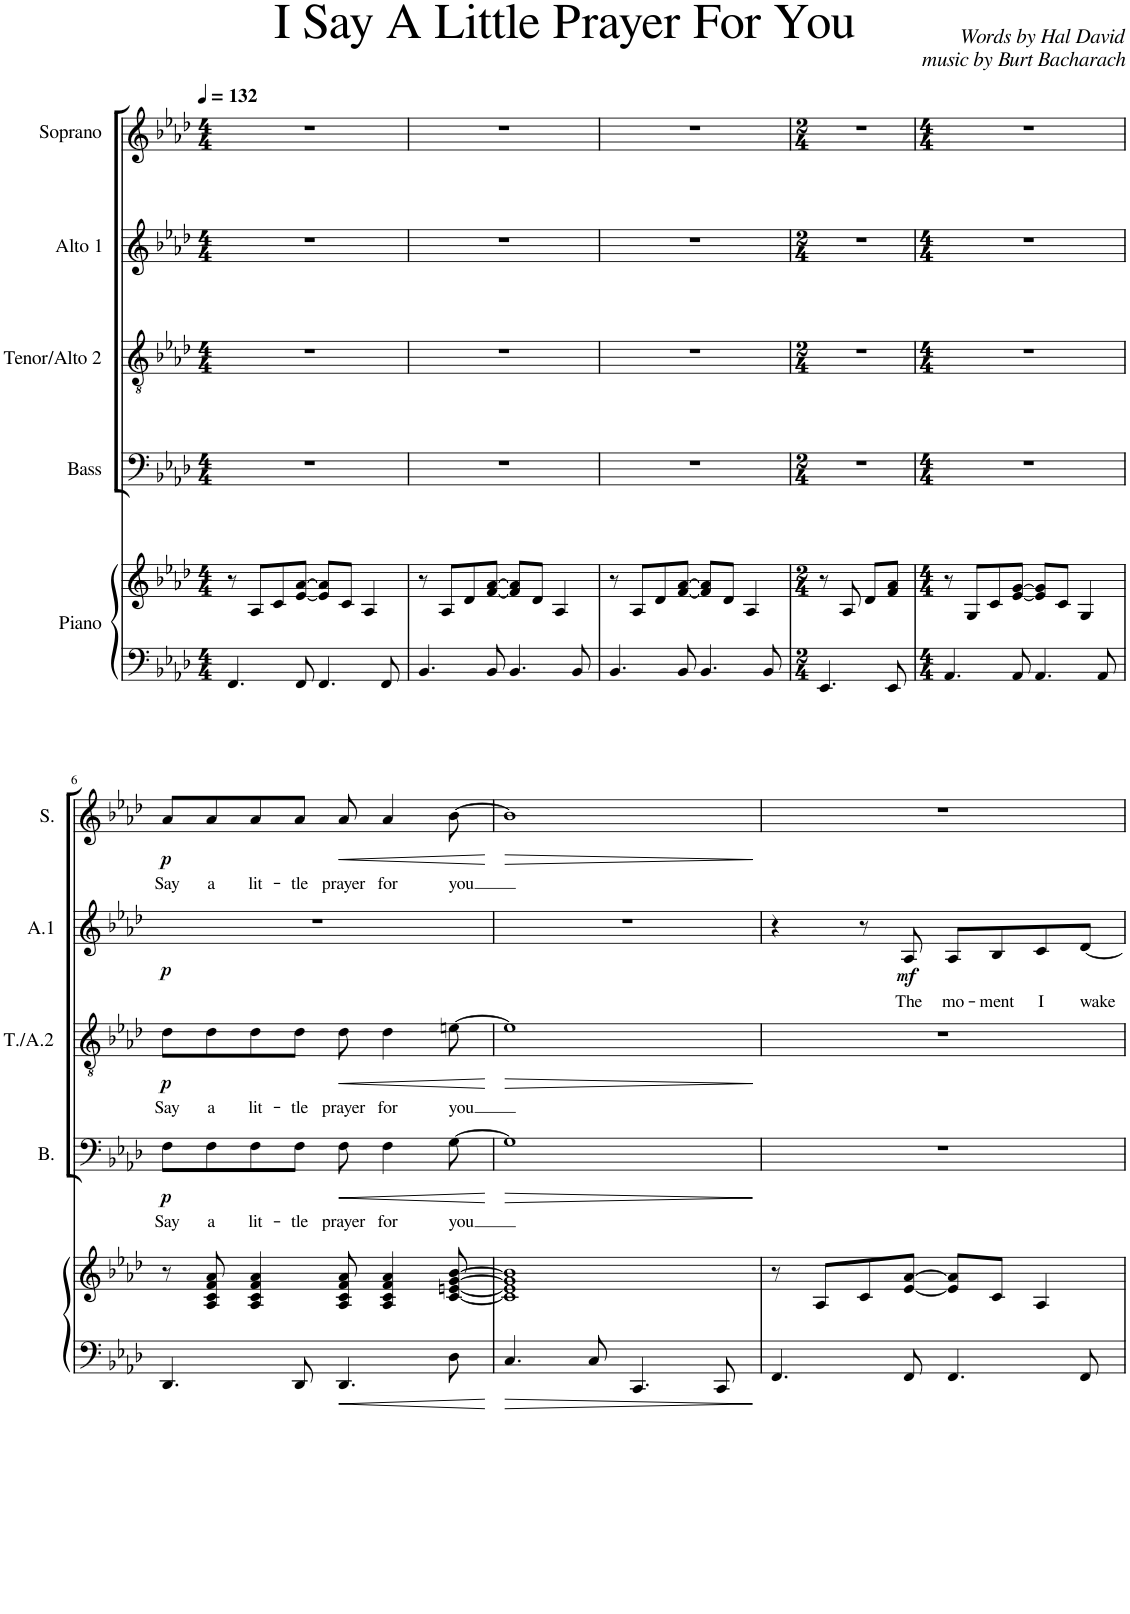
**kern	**kern	**kern	**text	**dynam	**kern	**text	**dynam	**kern	**text	**dynam	**kern	**text	**dynam
*part5	*part5	*part4	*part4	*part4	*part3	*part3	*part3	*part2	*part2	*part2	*part1	*part1	*part1
*staff6	*staff5	*staff4	*staff4	*staff4	*staff3	*staff3	*staff3	*staff2	*staff2	*staff2	*staff1	*staff1	*staff1
*I"Piano	*	*I"Bass	*	*	*I"Tenor/Alto 2	*	*	*I"Alto 1	*	*	*I"Soprano	*	*
*I'Pno	*	*I'B.	*	*	*I'T./A.2	*	*	*I'A.1	*	*	*I'S.	*	*
*clefF4	*clefG2	*clefF4	*	*	*clefGv2	*	*	*clefG2	*	*	*clefG2	*	*
*k[b-e-a-d-]	*k[b-e-a-d-]	*k[b-e-a-d-]	*	*	*k[b-e-a-d-]	*	*	*k[b-e-a-d-]	*	*	*k[b-e-a-d-]	*	*
*M4/4	*M4/4	*M4/4	*	*	*M4/4	*	*	*M4/4	*	*	*M4/4	*	*
*MM132	*MM132	*MM132	*	*	*MM132	*	*	*MM132	*	*	*MM132	*	*
=1	=1	=1	=1	=1	=1	=1	=1	=1	=1	=1	=1	=1	=1
4.FF/	8r	1r	.	.	1r	.	.	1r	.	.	1r	.	.
.	8A-/L	.	.	.	.	.	.	.	.	.	.	.	.
.	8c/	.	.	.	.	.	.	.	.	.	.	.	.
8FF/	[8e-/ [8a-/J	.	.	.	.	.	.	.	.	.	.	.	.
4.FF/	8e-/] 8a-/]L	.	.	.	.	.	.	.	.	.	.	.	.
.	8c/J	.	.	.	.	.	.	.	.	.	.	.	.
.	4A-/	.	.	.	.	.	.	.	.	.	.	.	.
8FF/	.	.	.	.	.	.	.	.	.	.	.	.	.
=2	=2	=2	=2	=2	=2	=2	=2	=2	=2	=2	=2	=2	=2
4.BB-/	8r	1r	.	.	1r	.	.	1r	.	.	1r	.	.
.	8A-/L	.	.	.	.	.	.	.	.	.	.	.	.
.	8d-/	.	.	.	.	.	.	.	.	.	.	.	.
8BB-/	[8f/ [8a-/J	.	.	.	.	.	.	.	.	.	.	.	.
4.BB-/	8f/] 8a-/]L	.	.	.	.	.	.	.	.	.	.	.	.
.	8d-/J	.	.	.	.	.	.	.	.	.	.	.	.
.	4A-/	.	.	.	.	.	.	.	.	.	.	.	.
8BB-/	.	.	.	.	.	.	.	.	.	.	.	.	.
=3	=3	=3	=3	=3	=3	=3	=3	=3	=3	=3	=3	=3	=3
4.BB-/	8r	1r	.	.	1r	.	.	1r	.	.	1r	.	.
.	8A-/L	.	.	.	.	.	.	.	.	.	.	.	.
.	8d-/	.	.	.	.	.	.	.	.	.	.	.	.
8BB-/	[8f/ [8a-/J	.	.	.	.	.	.	.	.	.	.	.	.
4.BB-/	8f/] 8a-/]L	.	.	.	.	.	.	.	.	.	.	.	.
.	8d-/J	.	.	.	.	.	.	.	.	.	.	.	.
.	4A-/	.	.	.	.	.	.	.	.	.	.	.	.
8BB-/	.	.	.	.	.	.	.	.	.	.	.	.	.
=4	=4	=4	=4	=4	=4	=4	=4	=4	=4	=4	=4	=4	=4
*M2/4	*M2/4	*M2/4	*	*	*M2/4	*	*	*M2/4	*	*	*M2/4	*	*
4.EE-/	8r	2r	.	.	2r	.	.	2r	.	.	2r	.	.
.	8A-/	.	.	.	.	.	.	.	.	.	.	.	.
.	8d-/L	.	.	.	.	.	.	.	.	.	.	.	.
8EE-/	8f/ 8a-/J	.	.	.	.	.	.	.	.	.	.	.	.
=5	=5	=5	=5	=5	=5	=5	=5	=5	=5	=5	=5	=5	=5
*M4/4	*M4/4	*M4/4	*	*	*M4/4	*	*	*M4/4	*	*	*M4/4	*	*
4.AA-/	8r	1r	.	.	1r	.	.	1r	.	.	1r	.	.
.	8G/L	.	.	.	.	.	.	.	.	.	.	.	.
.	8c/	.	.	.	.	.	.	.	.	.	.	.	.
8AA-/	[8e-/ [8g/J	.	.	.	.	.	.	.	.	.	.	.	.
4.AA-/	8e-/] 8g/]L	.	.	.	.	.	.	.	.	.	.	.	.
.	8c/J	.	.	.	.	.	.	.	.	.	.	.	.
.	4G/	.	.	.	.	.	.	.	.	.	.	.	.
8AA-/	.	.	.	.	.	.	.	.	.	.	.	.	.
!!LO:LB:g=z
=6	=6	=6	=6	=6	=6	=6	=6	=6	=6	=6	=6	=6	=6
!	!	!	!LO:LY:b	!LO:DY:b	!	!LO:LY:b	!LO:DY:b	!	!	!LO:DY:b	!	!LO:LY:b	!LO:DY:b
4.DD-/	8r	8F\L	Say	p	8d-\L	Say	p	1r	.	p	8a-/L	Say	p
!	!	!	!LO:LY:b	!	!	!LO:LY:b	!	!	!	!	!	!LO:LY:b	!
.	8A-/ 8c/ 8f/ 8a-/	8F\	a	.	8d-\	a	.	.	.	.	8a-/	a	.
!	!	!	!LO:LY:b	!	!	!LO:LY:b	!	!	!	!	!	!LO:LY:b	!
.	4A-/ 4c/ 4f/ 4a-/	8F\	lit-	.	8d-\	lit-	.	.	.	.	8a-/	lit-	.
!	!	!	!LO:LY:b	!	!	!LO:LY:b	!	!	!	!	!	!LO:LY:b	!
8DD-/	.	8F\J	-tle	.	8d-\J	-tle	.	.	.	.	8a-/J	-tle	.
!	!	!	!LO:LY:b	!LO:HP:b	!	!LO:LY:b	!LO:HP:b	!	!	!	!	!LO:LY:b	!LO:HP:b
4.DD-/	8A-/ 8c/ 8f/ 8a-/	8F\	prayer	<	8d-\	prayer	<	.	.	.	8a-/	prayer	<
!	!	!	!LO:LY:b	!	!	!LO:LY:b	!	!	!	!	!	!LO:LY:b	!
.	4A-/ 4c/ 4f/ 4a-/	4F\	for	.	4d-\	for	.	.	.	.	4a-/	for	.
!	!	!	!LO:LY:b	!	!	!LO:LY:b	!	!	!	!	!	!LO:LY:b	!
8D-\	[8c/ [8en/ [8g/ [8b-/	[8G\	you	.	[8en\	you	.	.	.	.	[8b-\	you	.
.	.	.	.	[	.	.	[	.	.	.	.	.	[
=7	=7	=7	=7	=7	=7	=7	=7	=7	=7	=7	=7	=7	=7
!	!	!	!	!LO:HP:b	!	!	!LO:HP:b	!	!	!	!	!	!LO:HP:b
4.C/	1c] 1e] 1g] 1b-]	1G]	.	>	1e]	.	>	1r	.	.	1b-]	.	>
8C/	.	.	.	.	.	.	.	.	.	.	.	.	.
4.CC/	.	.	.	.	.	.	.	.	.	.	.	.	.
8CC/	.	.	.	.	.	.	.	.	.	.	.	.	.
.	.	.	.	]	.	.	]	.	.	.	.	.	]
=8	=8	=8	=8	=8	=8	=8	=8	=8	=8	=8	=8	=8	=8
4.FF/	8r	1r	.	.	1r	.	.	4r	.	.	1r	.	.
.	8A-/L	.	.	.	.	.	.	.	.	.	.	.	.
.	8c/	.	.	.	.	.	.	8r	.	.	.	.	.
!	!	!	!	!	!	!	!	!	!LO:LY:b	!LO:DY:b	!	!	!
8FF/	[8e-/ [8a-/J	.	.	.	.	.	.	8A-/	The	mf	.	.	.
!	!	!	!	!	!	!	!	!	!LO:LY:b	!	!	!	!
4.FF/	8e-/] 8a-/]L	.	.	.	.	.	.	8A-/L	mo-	.	.	.	.
!	!	!	!	!	!	!	!	!	!LO:LY:b	!	!	!	!
.	8c/J	.	.	.	.	.	.	8B-/	-ment	.	.	.	.
!	!	!	!	!	!	!	!	!	!LO:LY:b	!	!	!	!
.	4A-/	.	.	.	.	.	.	8c/	I	.	.	.	.
!	!	!	!	!	!	!	!	!	!LO:LY:b	!	!	!	!
8FF/	.	.	.	.	.	.	.	[8d-/J	wake	.	.	.	.
=	=	=	=	=	=	=	=	=	=	=	=	=	=
*-	*-	*-	*-	*-	*-	*-	*-	*-	*-	*-	*-	*-	*-
